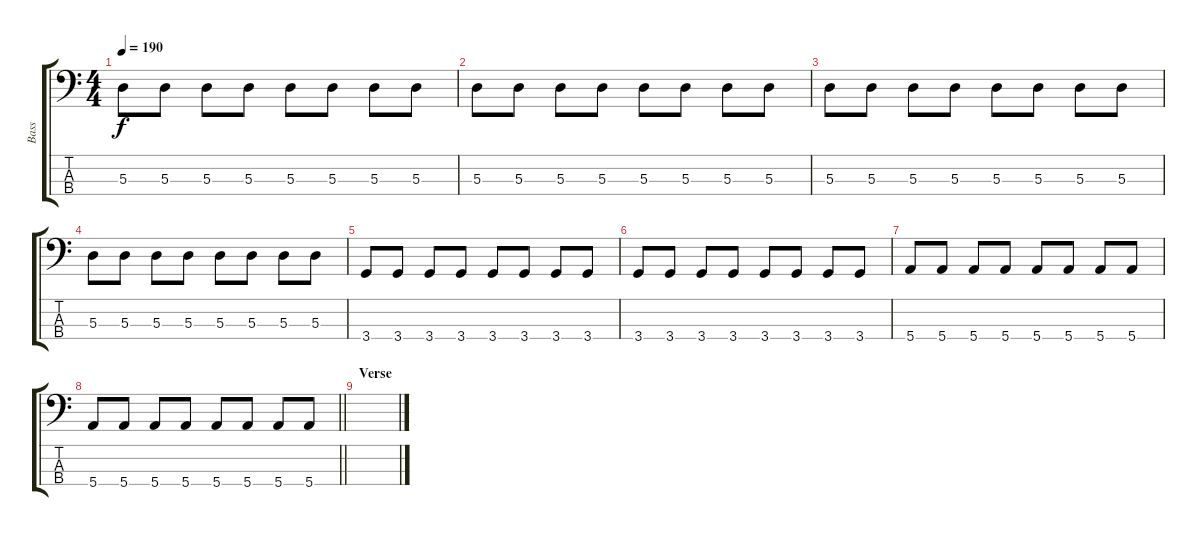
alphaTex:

\track ("Bass" "Bass") {instrument electricbassfinger}
\staff {score tabs}
\tuning (G2 D2 A1 E1) {hide}
\ts (4 4)
\tempo 190
\clef f4
\ks c
5.3.8{dy f} 5.3.8 5.3.8 5.3.8 5.3.8 5.3.8 5.3.8 5.3.8 |
5.3.8 5.3.8 5.3.8 5.3.8 5.3.8 5.3.8 5.3.8 5.3.8 |
5.3.8 5.3.8 5.3.8 5.3.8 5.3.8 5.3.8 5.3.8 5.3.8 |
5.3.8 5.3.8 5.3.8 5.3.8 5.3.8 5.3.8 5.3.8 5.3.8 |
3.4.8 3.4.8 3.4.8 3.4.8 3.4.8 3.4.8 3.4.8 3.4.8 |
3.4.8 3.4.8 3.4.8 3.4.8 3.4.8 3.4.8 3.4.8 3.4.8 |
5.4.8 5.4.8 5.4.8 5.4.8 5.4.8 5.4.8 5.4.8 5.4.8 |
\barLineRight lightlight
5.4.8 5.4.8 5.4.8 5.4.8 5.4.8 5.4.8 5.4.8 5.4.8 |
\section ("" "Verse")
